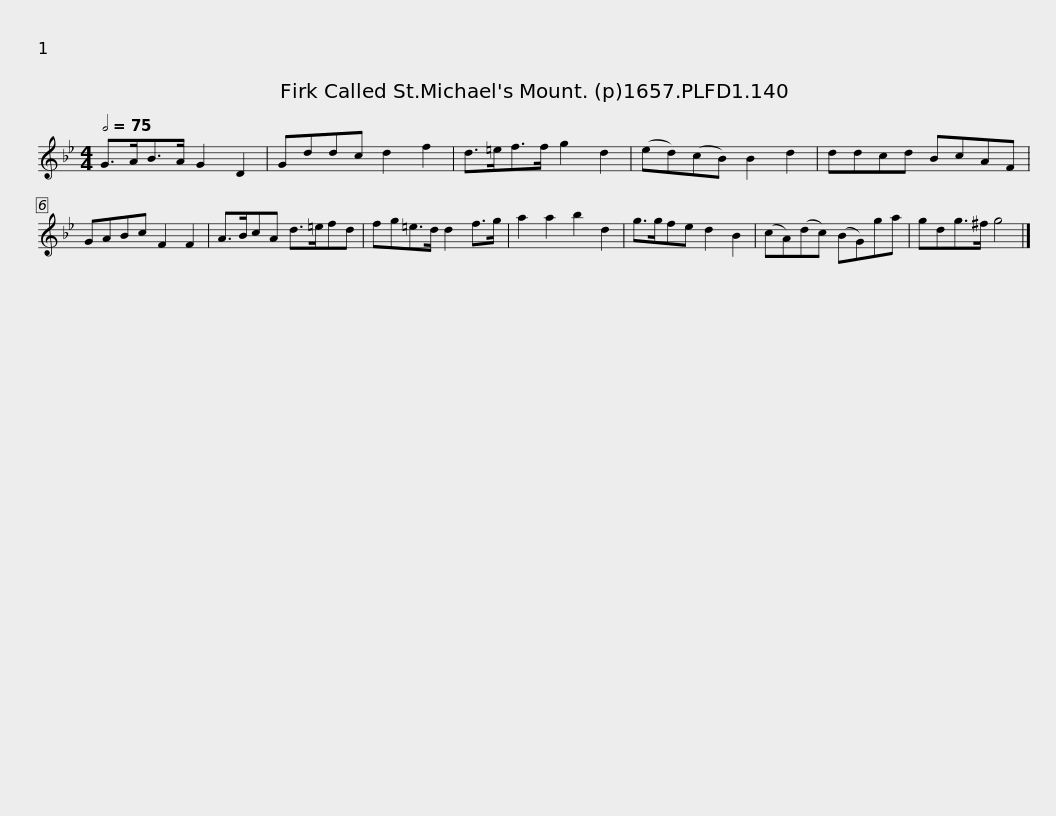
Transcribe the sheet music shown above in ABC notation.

X:1
L:1/8
Q:1/2=75
M:4/4
I:linebreak $
K:Bb
V:1 treble
V:1
 G>AB>A G2 D2 | Gddc d2 f2 | d>=ef>f g2 d2 | (ed)(cB) B2 d2 | ddcd BcAF | %5
 GABc F2 F2 |$ A>BcA d>=efd | fg=e>d d2 f>g | a2 a2 b2 d2 | g>gfe d2 B2 | %10
 (cA)(dc) (BG)ga | gdg>^f g4 |] %12
